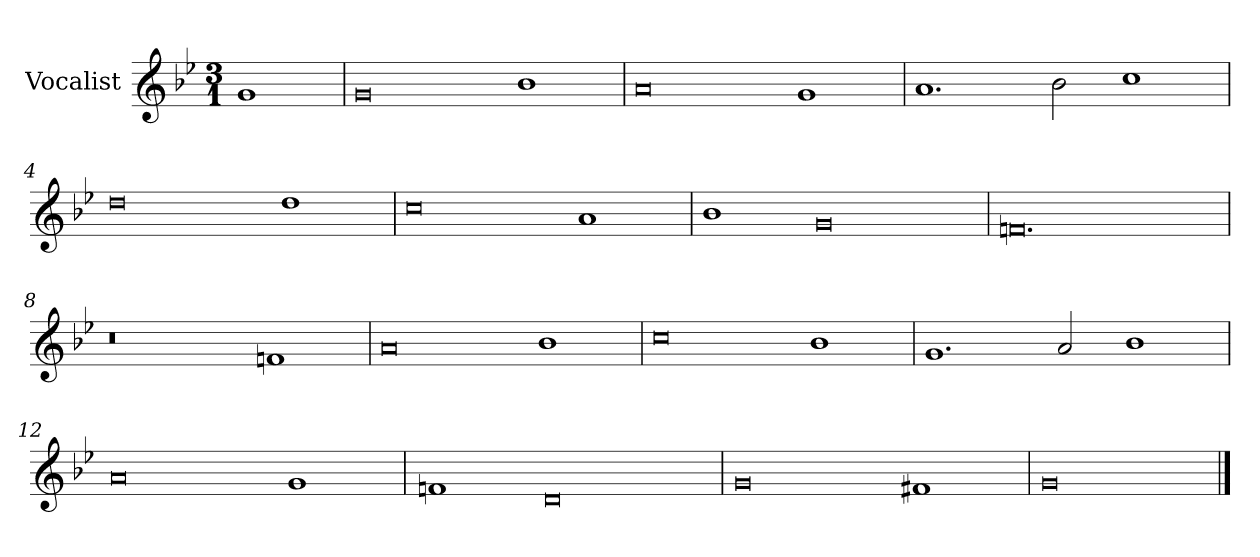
**kern
*part1
*staff1
*I"Vocalist
*k[b-e-]
*g:
*M3/1
=
1g
=1
0g
1b-
=2
0a
1g
=3
1.a
2b-
1cc
=4
0dd
1dd
=5
0cc
1a
=6
1b-
0g
=7
0.fn
=8
0r
1fn
=9
0a
1b-
=10
0cc
1b-
=11
1.g
2a
1b-
=12
0a
1g
=13
1fn
0d
=14
0g
1f#X
=15
0g
==
*-
